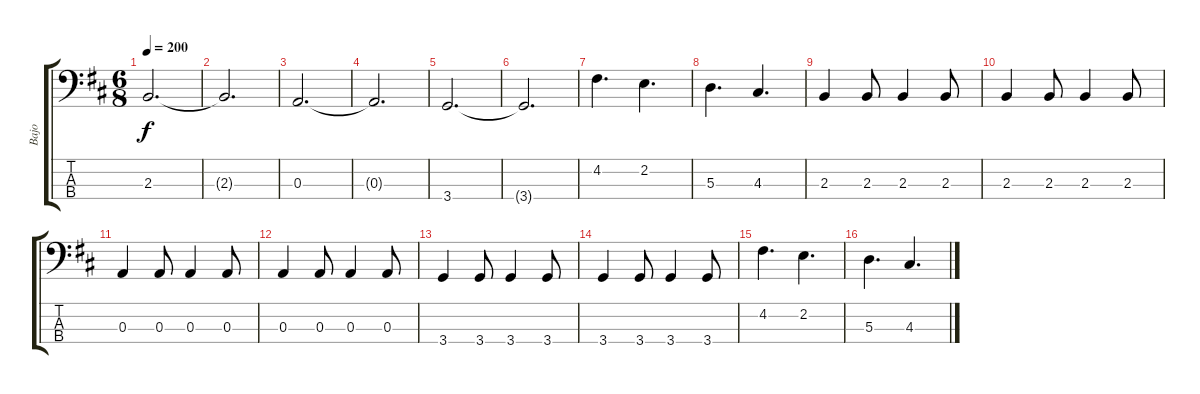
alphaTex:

\track ("Bajo" "Bajo") {instrument electricbassfinger}
\staff {score tabs}
\tuning (G2 D2 A1 E1) {hide}
\ts (6 8)
\tempo 200
\clef f4
\ks bminor
2.3.2{d dy f} |
2.3{t}.2{d} |
0.3.2{d} |
0.3{t}.2{d} |
3.4.2{d} |
3.4{t}.2{d} |
4.2.4{d} 2.2.4{d} |
5.3.4{d} 4.3.4{d} |
2.3.4 2.3.8 2.3.4 2.3.8 |
2.3.4 2.3.8 2.3.4 2.3.8 |
0.3.4 0.3.8 0.3.4 0.3.8 |
0.3.4 0.3.8 0.3.4 0.3.8 |
3.4.4 3.4.8 3.4.4 3.4.8 |
3.4.4 3.4.8 3.4.4 3.4.8 |
4.2.4{d} 2.2.4{d} |
5.3.4{d} 4.3.4{d}
